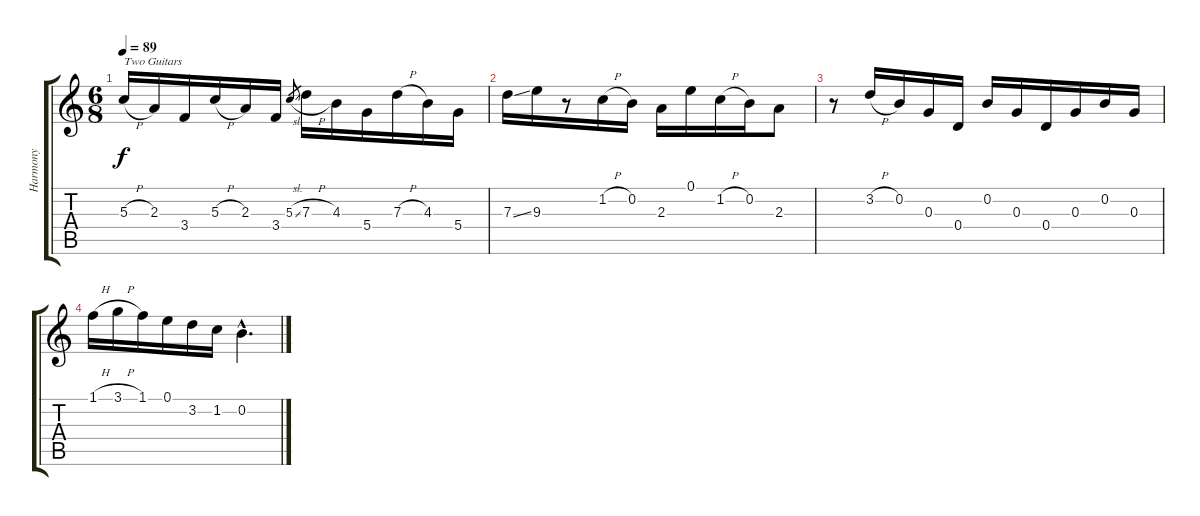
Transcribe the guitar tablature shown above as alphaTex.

\track ("Harmony" "Harmony") {instrument acousticguitarsteel}
\staff {score tabs}
\tuning (E4 B3 G3 D3 A2 E2) {hide}
\ts (6 8)
\tempo 89
\clef g2
\ks c
5.3{h}.16{txt "Two Guitars" dy f} 2.3.16 3.4.16 5.3{h}.16 2.3.16 3.4.16 5.3{sl}.8{gr} 7.3{h}.16 4.3.16 5.4.16 7.3{h}.16 4.3.16 5.4.16 |
7.3{ss}.16 9.3.16 r.8 1.2{h}.16 0.2.16 2.3.16 0.1.16 1.2{h}.16 0.2.16 2.3.8 |
r.8 3.2{h}.16 0.2.16 0.3.16 0.4.16 0.2.16 0.3.16 0.4.16 0.3.16 0.2.16 0.3.16 |
1.1{h}.16 3.1{h}.16 1.1.16 0.1.16 3.2.16 1.2.16 0.2{hac}.4{d}
